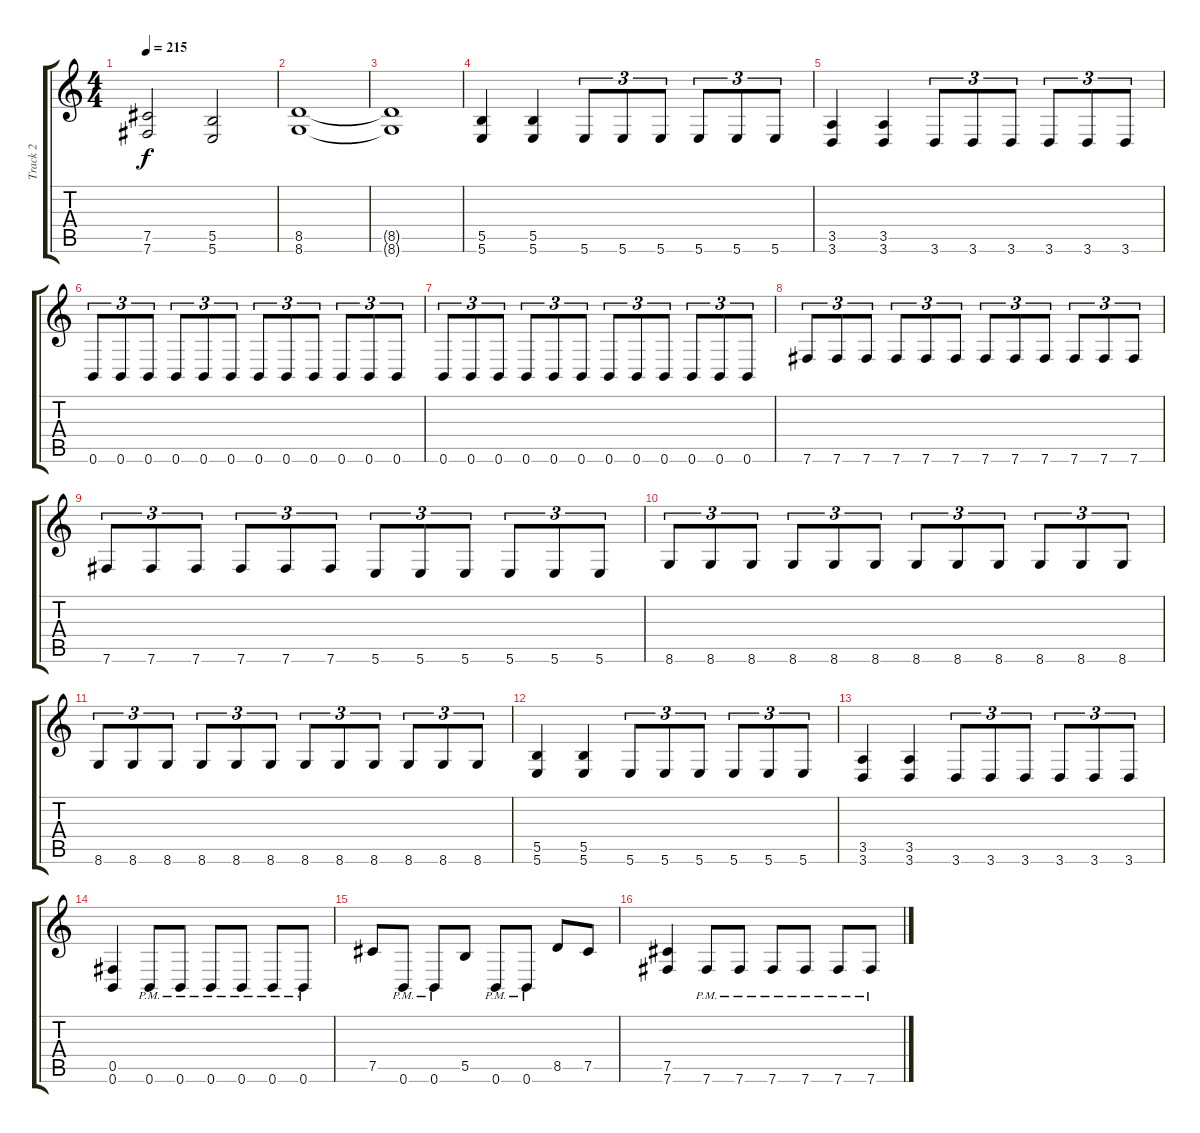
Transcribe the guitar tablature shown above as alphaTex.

\track ("Track 2" "Track 2") {instrument distortionguitar}
\staff {score tabs}
\tuning (Db4 Ab3 E3 B2 Gb2 B1) {hide}
\ts (4 4)
\tempo 215
\clef g2
\ks c
(7.5{t} 7.6{t}).2{dy f} (5.5 5.6).2 |
(8.5 8.6).1 |
(8.5{t} 8.6{t}).1 |
(5.5 5.6).4 (5.5 5.6).4 5.6.8{tu (3 2)} 5.6.8{tu (3 2)} 5.6.8{tu (3 2)} 5.6.8{tu (3 2)} 5.6.8{tu (3 2)} 5.6.8{tu (3 2)} |
(3.5 3.6).4 (3.5 3.6).4 3.6.8{tu (3 2)} 3.6.8{tu (3 2)} 3.6.8{tu (3 2)} 3.6.8{tu (3 2)} 3.6.8{tu (3 2)} 3.6.8{tu (3 2)} |
0.6.8{tu (3 2)} 0.6.8{tu (3 2)} 0.6.8{tu (3 2)} 0.6.8{tu (3 2)} 0.6.8{tu (3 2)} 0.6.8{tu (3 2)} 0.6.8{tu (3 2)} 0.6.8{tu (3 2)} 0.6.8{tu (3 2)} 0.6.8{tu (3 2)} 0.6.8{tu (3 2)} 0.6.8{tu (3 2)} |
0.6.8{tu (3 2)} 0.6.8{tu (3 2)} 0.6.8{tu (3 2)} 0.6.8{tu (3 2)} 0.6.8{tu (3 2)} 0.6.8{tu (3 2)} 0.6.8{tu (3 2)} 0.6.8{tu (3 2)} 0.6.8{tu (3 2)} 0.6.8{tu (3 2)} 0.6.8{tu (3 2)} 0.6.8{tu (3 2)} |
7.6.8{tu (3 2)} 7.6.8{tu (3 2)} 7.6.8{tu (3 2)} 7.6.8{tu (3 2)} 7.6.8{tu (3 2)} 7.6.8{tu (3 2)} 7.6.8{tu (3 2)} 7.6.8{tu (3 2)} 7.6.8{tu (3 2)} 7.6.8{tu (3 2)} 7.6.8{tu (3 2)} 7.6.8{tu (3 2)} |
7.6.8{tu (3 2)} 7.6.8{tu (3 2)} 7.6.8{tu (3 2)} 7.6.8{tu (3 2)} 7.6.8{tu (3 2)} 7.6.8{tu (3 2)} 5.6.8{tu (3 2)} 5.6.8{tu (3 2)} 5.6.8{tu (3 2)} 5.6.8{tu (3 2)} 5.6.8{tu (3 2)} 5.6.8{tu (3 2)} |
8.6.8{tu (3 2)} 8.6.8{tu (3 2)} 8.6.8{tu (3 2)} 8.6.8{tu (3 2)} 8.6.8{tu (3 2)} 8.6.8{tu (3 2)} 8.6.8{tu (3 2)} 8.6.8{tu (3 2)} 8.6.8{tu (3 2)} 8.6.8{tu (3 2)} 8.6.8{tu (3 2)} 8.6.8{tu (3 2)} |
8.6.8{tu (3 2)} 8.6.8{tu (3 2)} 8.6.8{tu (3 2)} 8.6.8{tu (3 2)} 8.6.8{tu (3 2)} 8.6.8{tu (3 2)} 8.6.8{tu (3 2)} 8.6.8{tu (3 2)} 8.6.8{tu (3 2)} 8.6.8{tu (3 2)} 8.6.8{tu (3 2)} 8.6.8{tu (3 2)} |
(5.5 5.6).4 (5.5 5.6).4 5.6.8{tu (3 2)} 5.6.8{tu (3 2)} 5.6.8{tu (3 2)} 5.6.8{tu (3 2)} 5.6.8{tu (3 2)} 5.6.8{tu (3 2)} |
(3.5 3.6).4 (3.5 3.6).4 3.6.8{tu (3 2)} 3.6.8{tu (3 2)} 3.6.8{tu (3 2)} 3.6.8{tu (3 2)} 3.6.8{tu (3 2)} 3.6.8{tu (3 2)} |
(0.5 0.6).4 0.6{pm}.8 0.6{pm}.8 0.6{pm}.8 0.6{pm}.8 0.6{pm}.8 0.6{pm}.8 |
7.5.8 0.6{pm}.8 0.6{pm}.8 5.5.8 0.6{pm}.8 0.6{pm}.8 8.5.8 7.5.8 |
(7.5 7.6).4 7.6{pm}.8 7.6{pm}.8 7.6{pm}.8 7.6{pm}.8 7.6{pm}.8 7.6{pm}.8
